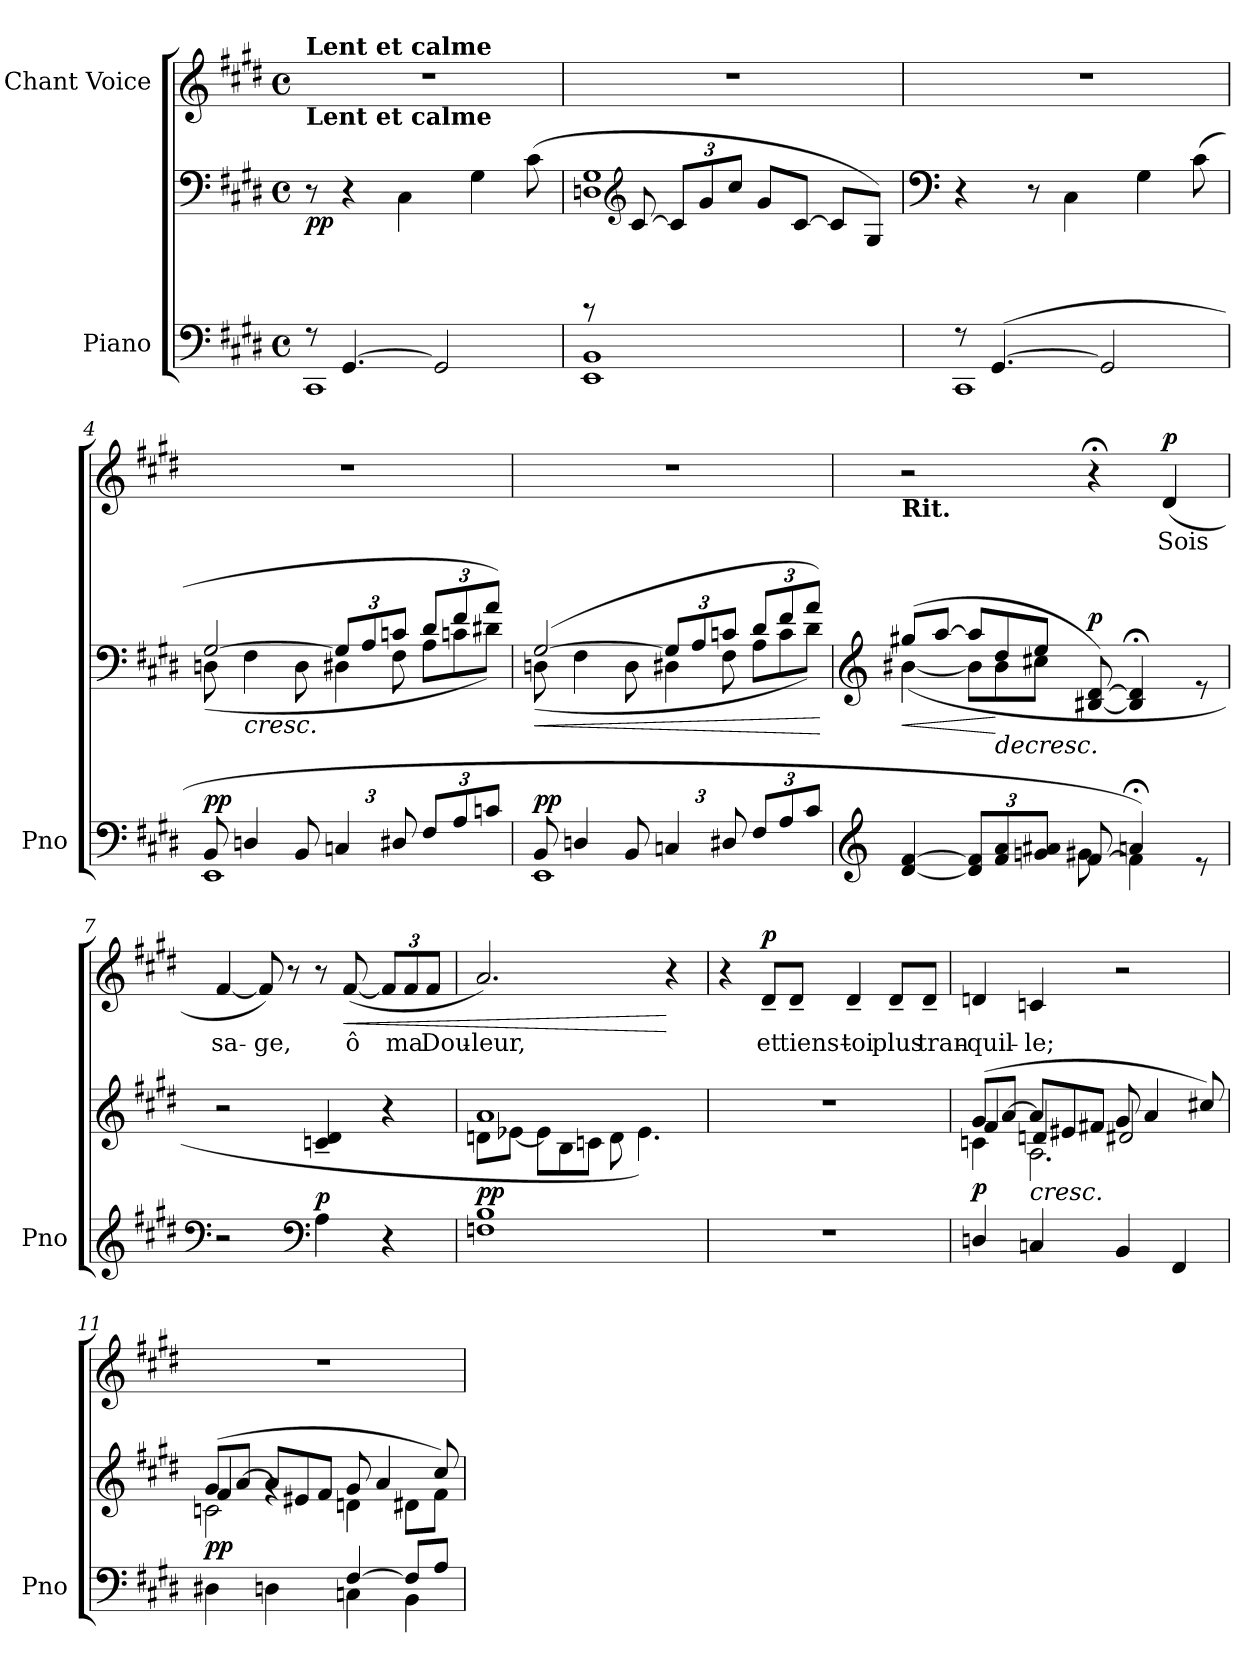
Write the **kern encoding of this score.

**kern	**kern	**dynam	**kern	**text	**dynam
*part2	*part2	*part2	*part1	*part1	*part1
*staff3	*staff2	*staff2/3	*staff1	*staff1	*staff1
*I"Piano	*	*	*I"Chant Voice	*	*
*I'Pno	*	*	*	*	*
*clefF4	*clefF4	*	*clefG2	*	*
*k[f#c#g#d#]	*k[f#c#g#d#]	*	*k[f#c#g#d#]	*	*
*M4/4	*M4/4	*	*M4/4	*	*
*met(c)	*met(c)	*	*met(c)	*	*
=1	=1	=1	=1	=1	=1
*^	*	*	*	*	*
!	!	!	!	!LO:TX:b:B:t=Lent et calme	!	!
!	!	!	!	!LO:TX:a:B:t=Lent et calme	!	!
!	!	!	!LO:DY:b	!	!	!
8r	1CC#	8r	pp	1r	.	.
(<[4.GG#/	.	4r	.	.	.	.
.	.	4C#\	.	.	.	.
2GG#/]	.	.	.	.	.	.
.	.	4G#\	.	.	.	.
.	.	(8c#\	.	.	.	.
*v	*v	*	*	*	*	*
=2	=2	=2	=2	=2	=2
*	*^	*	*	*	*
*	*	*^	*	*	*	*
1EE 1BB	1G#	1Dn	8rCCCC	.	1r	.	.
*	*clefG2	*	*	*	*	*	*
.	.	.	[8c#/	.	.	.	.
*	*	*	*Xbrackettup	*	*	*	*
.	.	.	12c#/L]	.	.	.	.
.	.	.	12g#/	.	.	.	.
.	.	.	12cc#/J	.	.	.	.
.	.	.	8g#/L	.	.	.	.
.	.	.	[8c#/J	.	.	.	.
.	.	.	8c#/L]	.	.	.	.
.	.	.	8G#/J)	.	.	.	.
*	*v	*v	*v	*	*	*	*
=3	=3	=3	=3	=3	=3
*	*clefF4	*	*	*	*
*^	*	*	*	*	*
8r	1CC#	4r	.	1r	.	.
(>[4.GG#/	.	.	.	.	.	.
.	.	8r	.	.	.	.
.	.	4C#\	.	.	.	.
2GG#/]	.	.	.	.	.	.
.	.	4G#\	.	.	.	.
.	.	(8c#\	.	.	.	.
=4	=4	=4	=4	=4	=4	=4
*	*	*^	*	*	*	*
!	!	!	!	!LO:DY:a=2	!	!	!
8BB/	1EE	[2G#/	(<8Dn\	pp	1r	.	.
!	!	!	!	!LO:HP:b	!	!	!
4Dn/	.	.	4F#\	<	.	.	.
8BB/	.	.	8D\	.	.	.	.
*Xbrackettup	*	*	*Xtuplet	*	*	*	*
6Cn/	.	12G#/L]	6D#X\	.	.	.	.
.	.	12A/	.	.	.	.	.
12D#X/	.	12cn/J	12F#\	.	.	.	.
*	*	*tuplet	*Xtuplet	*	*	*	*
12F#/L	.	12d#/L	12A\L	.	.	.	.
12A/	.	12f#/	12cn\	.	.	.	.
12cn/J	.	12a/J)	12d#X\J)	.	.	.	.
!!LO:LB:g=z
=5	=5	=5	=5	=5	=5	=5	=5
!	!	!	!	!LO:HP:b	!	!	!
!	!	!	!	!LO:DY:n=1:a=2	!	!	!
8BB/	1EE	(>[2G#/	(<8Dn\	< pp	1r	.	.
4Dn/	.	.	4F#\	.	.	.	.
8BB/	.	.	8D\	.	.	.	.
*	*	*tuplet	*Xtuplet	*	*	*	*
6Cn/	.	12G#/L]	6D#X\	.	.	.	.
.	.	12A/	.	.	.	.	.
12D#X/	.	12cn/J	12F#\	.	.	.	.
*	*	*tuplet	*	*	*	*	*
12F#/L	.	12d#/L	12A\L	.	.	.	.
12A/	.	12f#/	12c\	.	.	.	.
12c#/J	.	12a/J)	12d#\J)	.	.	.	.
*v	*v	*	*	*	*	*	*
*	*v	*v	*	*	*	*
.	.	[	.	.	.
=6	=6	=6	=6	=6	=6
*clefG2	*clefG2	*	*	*	*
*^	*	*	*	*	*
!	!	!	!	!LO:TX:b:B:t=Rit.	!	!
!	!	!	!LO:HP:b	!	!	!
*	*	*^	*	*	*	*
[4d#/ [4f#/	2reyy	(>8gg#X/L	(<[4b#X\	<	2r	.	.
.	.	[8aa/J	.	.	.	.	.
12d#/] 12f#/]L	.	12aa/L]	12b#\L]	.	.	.	.
!	!	!	!	!LO:HP:n=1:b	!	!	!
12f#/ 12a/	.	12dd#/	12b#\	[ >	.	.	.
12gn/ 12a#X/J	.	12ee/J	12cc#X\J	.	.	.	.
!	!	!	!	!LO:DY:n=1:a	!	!	!
[8f#/	(<8g#X\	[8B#X/ [8d#/)	2ryy	[ p	4r;<	.	.
4an;</)	4f#\]	4B#/];< 4d#/];<	.	.	.	.	.
!	!	!	!	!	!	!LO:LY:b	!LO:DY:a
.	.	.	.	.	(>4d#/	Sois	p
8re	8ryy	8re	.	.	.	.	.
*	*	*v	*v	*	*	*	*
=7	=7	=7	=7	=7	=7	=7
!	!	!	!	!	!LO:LY:b	!
*v	*v	*	*	*	*	*
2r	2r	.	[4f#/	sa-	.
!	!	!	!	!LO:LY:b	!
.	.	.	8f#/])	-ge,	.
.	.	.	8r	.	.
*clefF4	*	*	*	*	*
!	!	!LO:DY:a=2	!	!	!
4A\	4cn/~ 4d#/~	p	8r	.	.
!	!	!	!	!LO:LY:b	!LO:HP:b
.	.	.	(>[8f#/	ô	<
*	*	*	*Xbrackettup	*	*
4r	4r	.	12f#/L]	.	.
!	!	!	!	!LO:LY:b	!
.	.	.	12f#/	ma	.
!	!	!	!	!LO:LY:b	!
.	.	.	12f#/J	Dou-	.
!!LO:PB:g=z
=8	=8	=8	=8	=8	=8
*	*^	*	*	*	*
!	!	!	!LO:DY:a=2	!	!LO:LY:b	!
1Fn 1B	1a	8dn\L	pp	2.a/)	-leur,	.
.	.	[8e-X\J	.	.	.	.
.	.	12e-\L]	.	.	.	.
.	.	12B\	.	.	.	.
.	.	12cn\J	.	.	.	.
.	.	8d\	.	.	.	.
.	.	4.e-\)	.	.	.	.
.	.	.	.	4r	.	[
*	*v	*v	*	*	*	*
=9	=9	=9	=9	=9	=9
1r	1r	.	4r	.	.
!	!	!	!	!LO:LY:b	!LO:DY:a
.	.	.	8d#~/L	et	p
!	!	!	!	!LO:LY:b	!
.	.	.	8d#~/J	tiens–	.
!	!	!	!	!LO:LY:b	!
.	.	.	4d#~/	toi	.
!	!	!	!	!LO:LY:b	!
.	.	.	8d#~/L	plus	.
!	!	!	!	!LO:LY:b	!
.	.	.	8d#~/J	tran-	.
=10	=10	=10	=10	=10	=10
*	*^	*	*	*	*
*	*	*^	*	*	*	*
!	!	!	!	!LO:DY:a=2	!	!LO:LY:b	!
4Dn/	(>8g#/L	4f#/	4cn\	p	4dn/	-quil-	.
.	[8a/J	.	.	.	.	.	.
!	!	!	!	!LO:HP:b	!	!LO:LY:b	!
4Cn/	12a/L]	4dn/	2.A\	<	4cn/	-le;	.
.	12e#X/	.	.	.	.	.	.
.	12f#X/J	.	.	.	.	.	.
4BB/	8g#/	2d#X/	.	.	2r	.	.
.	4a/	.	.	.	.	.	.
4FF#/	.	.	.	.	.	.	.
.	8cc#X/)	.	.	.	.	.	.
*	*v	*v	*v	*	*	*	*
.	.	]	.	.	.
!!LO:LB:g=z
=11	=11	=11	=11	=11	=11
*^	*^	*	*	*	*
*	*	*	*^	*	*	*	*
!	!	!	!	!	!LO:DY:b	!	!	!
4D#X\	2ryy	(>8g#/L	4f#/	2cn\	pp	1r	.	.
.	.	[8a/J	.	.	.	.	.	.
4Dn\	.	12a/L]	4rg	.	.	.	.	.
.	.	12e#X/	.	.	.	.	.	.
.	.	12f#/J	.	.	.	.	.	.
[4F#/	4Cn\	8g#/	4dn\	2ryy	.	.	.	.
.	.	4a/	.	.	.	.	.	.
8F#/L]	4BB\	.	8d#X\L	.	.	.	.	.
8A/J	.	8cc#/)	8f#\J	.	.	.	.	.
*v	*v	*	*	*	*	*	*	*
*	*v	*v	*v	*	*	*	*
.	.	[	.	.	.
=	=	=	=	=	=
*-	*-	*-	*-	*-	*-
